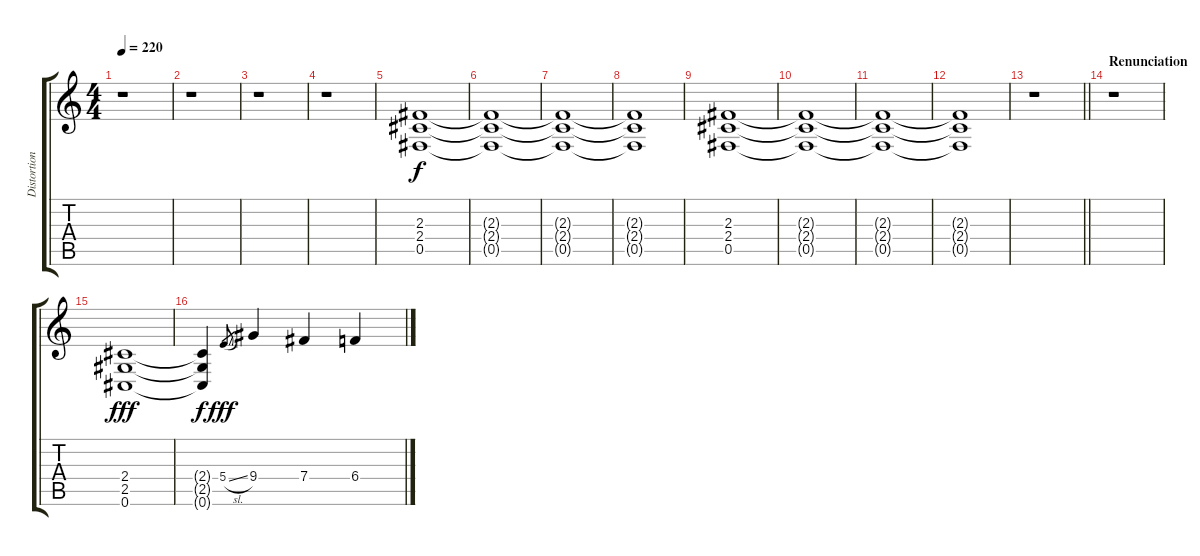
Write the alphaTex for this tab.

\track ("Distortion guitar" "Distortion") {instrument distortionguitar}
\staff {score tabs}
\tuning (Db4 Ab3 E3 B2 Gb2 Db2) {hide}
\ts (4 4)
\tempo 220
\clef g2
\ks c
r.1{dy f} |
r.1 |
r.1 |
r.1 |
(2.3 2.4 0.5).1{volume 14 balance 16} |
(2.3{t} 2.4{t} 0.5{t}).1 |
(2.3{t} 2.4{t} 0.5{t}).1 |
(2.3{t} 2.4{t} 0.5{t}).1 |
(2.3 2.4 0.5).1 |
(2.3{t} 2.4{t} 0.5{t}).1 |
(2.3{t} 2.4{t} 0.5{t}).1 |
(2.3{t} 2.4{t} 0.5{t}).1 |
\barLineRight lightlight
r.1 |
\section ("" "Renunciation")
r.1 |
(2.4 2.5 0.6).1{dy fff} |
(2.4{t} 2.5{t} 0.6{t}).4{dy f} 5.4{sl}.8{gr dy fff} 9.4.4 7.4.4 6.4.4
